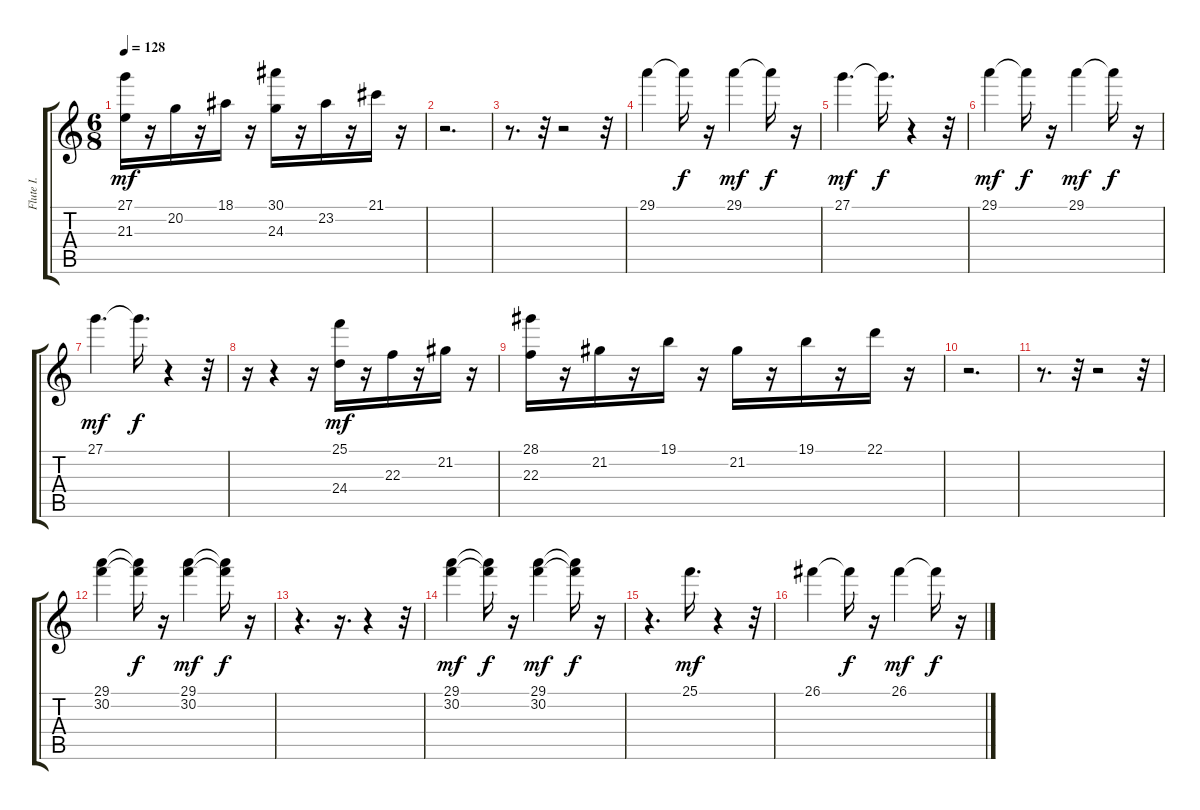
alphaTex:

\track ("Flute I." "Flute I.") {instrument flute}
\staff {score tabs}
\tuning (E4 B3 G3 D3 A2 E2) {hide}
\ts (6 8)
\tempo 128
\clef g2
\ks c
(27.1 21.3).16{dy mf} r.16 20.2.16 r.16 18.1.16 r.16 (30.1 24.3).16 r.16 23.2.16 r.16 21.1.16 r.16 |
r.2{d} |
r.8{d} r.32 r.2 r.32 |
29.1.4 29.1{t}.16{dy f} r.16 29.1.4{dy mf} 29.1{t}.16{dy f} r.16 |
27.1.4{d dy mf} 27.1{t}.16{d dy f} r.4 r.32 |
29.1.4{dy mf} 29.1{t}.16{dy f} r.16 29.1.4{dy mf} 29.1{t}.16{dy f} r.16 |
27.1.4{d dy mf} 27.1{t}.16{d dy f} r.4 r.32 |
r.16 r.4 r.16 (25.1 24.4).16{dy mf} r.16 22.3.16 r.16 21.2.16 r.16 |
(28.1 22.3).16 r.16 21.2.16 r.16 19.1.16 r.16 21.2.16 r.16 19.1.16 r.16 22.1.16 r.16 |
r.2{d} |
r.8{d} r.32 r.2 r.32 |
(29.1 30.2).4 (29.1{t} 30.2{t}).16{dy f} r.16 (29.1 30.2).4{dy mf} (29.1{t} 30.2{t}).16{dy f} r.16 |
r.4{d} r.16{d} r.4 r.32 |
(29.1 30.2).4{dy mf} (29.1{t} 30.2{t}).16{dy f} r.16 (29.1 30.2).4{dy mf} (29.1{t} 30.2{t}).16{dy f} r.16 |
r.4{d} 25.1.16{d dy mf} r.4 r.32 |
26.1.4 26.1{t}.16{dy f} r.16 26.1.4{dy mf} 26.1{t}.16{dy f} r.16
